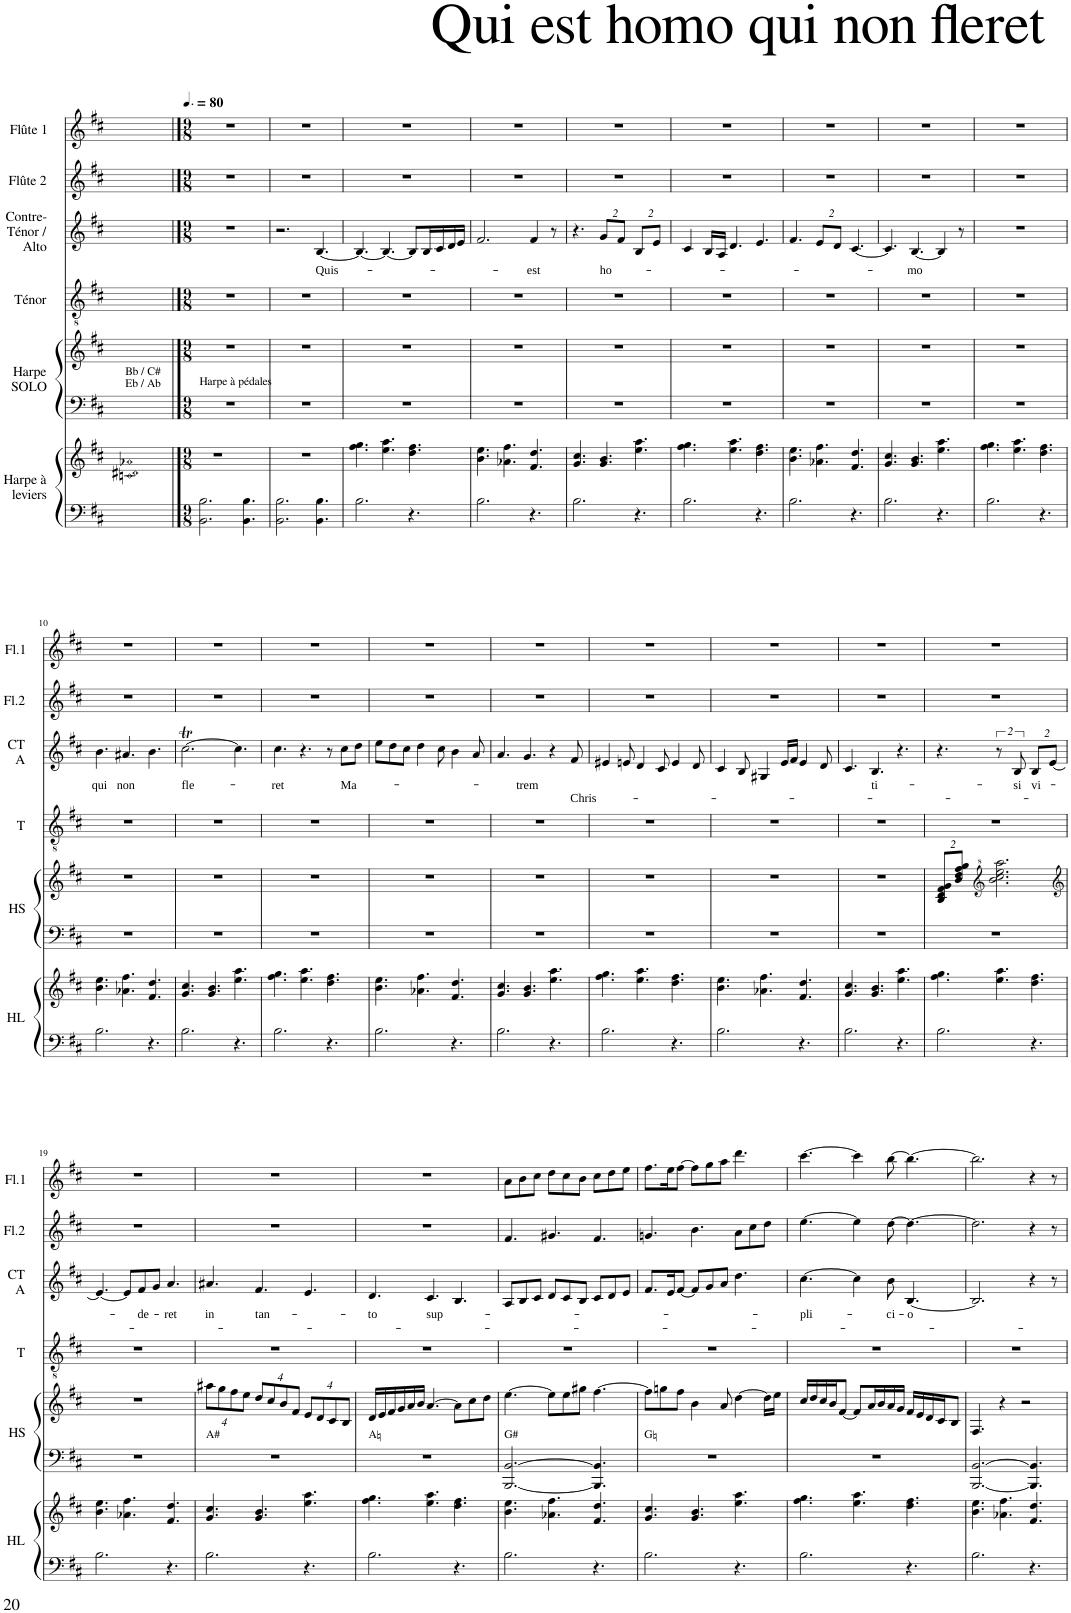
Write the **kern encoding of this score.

**kern	**kern	**kern	**kern	**kern	**kern	**text	**text	**kern	**kern
*part6	*part6	*part5	*part5	*part4	*part3	*part3	*part3	*part2	*part1
*staff8	*staff7	*staff6	*staff5	*staff4	*staff3	*staff3	*staff3	*staff2	*staff1
*I"Harpe à leviers	*	*I"Harpe  SOLO	*	*I"Ténor	*I"Contre- Ténor / Alto	*	*	*I"Flûte 2	*I"Flûte 1
*I'HL	*	*I'HS	*	*I'T	*I'CT A	*	*	*I'Fl.2	*I'Fl.1
!!LO:PB:g=z
*clefF4	*clefG2	*clefF4	*clefG2	*clefGv2	*clefG2	*	*	*clefG2	*clefG2
*k[f#c#]	*k[f#c#]	*k[f#c#]	*k[f#c#]	*k[f#c#]	*k[f#c#]	*	*	*k[f#c#]	*k[f#c#]
*M4/4	*M4/4	*M4/4	*M4/4	*M4/4	*M4/4	*	*	*M4/4	*M4/4
=	=	=	=	=	=	=	=	=	=
!	!	!LO:TX:a:t=Bb / C#	!	!	!	!	!	!	!
!	!	!LO:TX:a:t=Eb / Ab	!	!	!	!	!	!	!
!	!LO:N:n=1:head=open	!	!	!	!	!	!	!	!
!	!LO:N:n=2:head=open	!	!	!	!	!	!	!	!
!	!LO:N:n=3:head=open	!	!	!	!	!	!	!	!
1ryy	1cn 1d#X 1a-X	1ryy	1ryy	1ryy	1ryy	.	.	1ryy	1ryy
==1	==1	==1	==1	==1	==1	==1	==1	==1	==1
*M9/8	*M9/8	*M9/8	*M9/8	*M9/8	*M9/8	*	*	*M9/8	*M9/8
*	*	*	*	*	*	*	*	*	*MM120
!	!	!LO:TX:a:t=Harpe à pédales	!	!	!	!	!	!	!
2.BB\ 2.B\	8ryy	8%9r	8%9r	8%9r	8%9r	.	.	8%9r	8%9r
.	1r	.	.	.	.	.	.	.	.
4.BB\ 4.B\	.	.	.	.	.	.	.	.	.
=2	=2	=2	=2	=2	=2	=2	=2	=2	=2
2.BB\ 2.B\	8%9r	8%9r	8%9r	8%9r	2.r	.	.	8%9r	8%9r
!	!	!	!	!	!	!LO:LY:b	!	!	!
4.BB\ 4.B\	.	.	.	.	[4.B/	Quis-	.	.	.
=3	=3	=3	=3	=3	=3	=3	=3	=3	=3
2.B\	4.ff#\ 4.gg\	8%9r	8%9r	8%9r	4.B/_	.	.	8%9r	8%9r
.	4.ee\ 4.aa\	.	.	.	4.B/_	.	.	.	.
4.r	4.dd\ 4.ff#\	.	.	.	8B/L]	.	.	.	.
.	.	.	.	.	16B/L	.	.	.	.
.	.	.	.	.	16c#/	.	.	.	.
.	.	.	.	.	16d/	.	.	.	.
.	.	.	.	.	16e/JJ	.	.	.	.
=4	=4	=4	=4	=4	=4	=4	=4	=4	=4
2.B\	4.b\ 4.ee\	8%9r	8%9r	8%9r	2.f#/	.	.	8%9r	8%9r
.	4.a-X\ 4.ff#\	.	.	.	.	.	.	.	.
!	!	!	!	!	!	!LO:LY:b	!	!	!
4.r	4.f#/ 4.dd/	.	.	.	4f#/	-est	.	.	.
.	.	.	.	.	8r	.	.	.	.
=5	=5	=5	=5	=5	=5	=5	=5	=5	=5
2.B\	4.g/ 4.cc#/	8%9r	8%9r	8%9r	4.r	.	.	8%9r	8%9r
*	*	*	*	*	*Xbrackettup	*	*	*	*
!	!	!	!	!	!	!LO:LY:b	!	!	!
.	4.g/ 4.b/	.	.	.	16%3g/L	ho-	.	.	.
.	.	.	.	.	16%3f#/J	.	.	.	.
4.r	4.ee\ 4.aa\	.	.	.	16%3B/L	.	.	.	.
.	.	.	.	.	16%3e/J	.	.	.	.
=6	=6	=6	=6	=6	=6	=6	=6	=6	=6
!	!	!	!	!	!	!	!	!	!LO:TX:a:t=Qui est homo qui non fleret
2.B\	4.ff#\ 4.gg\	8%9r	8%9r	8%9r	4c#/	.	.	8%9r	8%9r
.	.	.	.	.	16B/LL	.	.	.	.
.	.	.	.	.	16A/JJ	.	.	.	.
.	4.ee\ 4.aa\	.	.	.	4.d/	.	.	.	.
4.r	4.dd\ 4.ff#\	.	.	.	4.e/	.	.	.	.
=7	=7	=7	=7	=7	=7	=7	=7	=7	=7
2.B\	4.b\ 4.ee\	8%9r	8%9r	8%9r	4.f#/	.	.	8%9r	8%9r
.	4.a-X\ 4.ff#\	.	.	.	16%3e/L	.	.	.	.
.	.	.	.	.	16%3d/J	.	.	.	.
4.r	4.f#/ 4.dd/	.	.	.	[4.c#/	.	.	.	.
=8	=8	=8	=8	=8	=8	=8	=8	=8	=8
2.B\	4.g/ 4.cc#/	8%9r	8%9r	8%9r	4.c#/]	.	.	8%9r	8%9r
!	!	!	!	!	!	!LO:LY:b	!	!	!
.	4.g/ 4.b/	.	.	.	[4.B/	-mo	.	.	.
4.r	4.ee\ 4.aa\	.	.	.	4B/]	.	.	.	.
.	.	.	.	.	8r	.	.	.	.
=9	=9	=9	=9	=9	=9	=9	=9	=9	=9
2.B\	4.ff#\ 4.gg\	8%9r	8%9r	8%9r	8%9r	.	.	8%9r	8%9r
.	4.ee\ 4.aa\	.	.	.	.	.	.	.	.
4.r	4.dd\ 4.ff#\	.	.	.	.	.	.	.	.
!!LO:LB:g=z
=10	=10	=10	=10	=10	=10	=10	=10	=10	=10
!	!	!	!	!	!	!LO:LY:b	!	!	!
2.B\	4.b\ 4.ee\	8%9r	8%9r	8%9r	4.b\	qui	.	8%9r	8%9r
!	!	!	!	!	!	!LO:LY:b	!	!	!
.	4.a-X\ 4.ff#\	.	.	.	4.a#X/	non	.	.	.
4.r	4.f#/ 4.dd/	.	.	.	4.b\	.	.	.	.
=11	=11	=11	=11	=11	=11	=11	=11	=11	=11
!	!	!	!	!	!	!LO:LY:b	!	!	!
2.B\	4.g/ 4.cc#/	8%9r	8%9r	8%9r	[2.cc#t\	fle-	.	8%9r	8%9r
.	4.g/ 4.b/	.	.	.	.	.	.	.	.
4.r	4.ee\ 4.aa\	.	.	.	4.cc#\]	.	.	.	.
=12	=12	=12	=12	=12	=12	=12	=12	=12	=12
!	!	!	!	!	!	!LO:LY:b	!	!	!
2.B\	4.ff#\ 4.gg\	8%9r	8%9r	8%9r	4.cc#\	-ret	.	8%9r	8%9r
.	4.ee\ 4.aa\	.	.	.	4.r	.	.	.	.
4.r	4.dd\ 4.ff#\	.	.	.	8r	.	.	.	.
!	!	!	!	!	!	!LO:LY:b	!	!	!
.	.	.	.	.	8cc#\L	Ma-	.	.	.
.	.	.	.	.	8dd\J	.	.	.	.
=13	=13	=13	=13	=13	=13	=13	=13	=13	=13
2.B\	4.b\ 4.ee\	8%9r	8%9r	8%9r	8ee\L	.	.	8%9r	8%9r
.	.	.	.	.	8dd\	.	.	.	.
.	.	.	.	.	8cc#\J	.	.	.	.
.	4.a-X\ 4.ff#\	.	.	.	4dd\	.	.	.	.
.	.	.	.	.	8cc#\	.	.	.	.
4.r	4.f#/ 4.dd/	.	.	.	4b\	.	.	.	.
.	.	.	.	.	8a/	.	.	.	.
=14	=14	=14	=14	=14	=14	=14	=14	=14	=14
2.B\	4.g/ 4.cc#/	8%9r	8%9r	8%9r	4.a/	.	.	8%9r	8%9r
!	!	!	!	!	!	!LO:LY:b	!	!	!
.	4.g/ 4.b/	.	.	.	4.g/	-trem	.	.	.
4.r	4.ee\ 4.aa\	.	.	.	4r	.	.	.	.
!	!	!	!	!	!	!	!LO:LY:b	!	!
.	.	.	.	.	8f#/	.	Chris-	.	.
=15	=15	=15	=15	=15	=15	=15	=15	=15	=15
2.B\	4.ff#\ 4.gg\	8%9r	8%9r	8%9r	4e#X/	.	.	8%9r	8%9r
.	.	.	.	.	8en/	.	.	.	.
.	4.ee\ 4.aa\	.	.	.	4d/	.	.	.	.
.	.	.	.	.	8c#/	.	.	.	.
4.r	4.dd\ 4.ff#\	.	.	.	4e/	.	.	.	.
.	.	.	.	.	8d/	.	.	.	.
=16	=16	=16	=16	=16	=16	=16	=16	=16	=16
2.B\	4.b\ 4.ee\	8%9r	8%9r	8%9r	4c#/	.	.	8%9r	8%9r
.	.	.	.	.	8B/	.	.	.	.
.	4.a-X\ 4.ff#\	.	.	.	4G#X/	.	.	.	.
.	.	.	.	.	16e/LL	.	.	.	.
.	.	.	.	.	16f#/JJ	.	.	.	.
4.r	4.f#/ 4.dd/	.	.	.	4e/	.	.	.	.
.	.	.	.	.	8d/	.	.	.	.
=17	=17	=17	=17	=17	=17	=17	=17	=17	=17
2.B\	4.g/ 4.cc#/	8%9r	8%9r	8%9r	4.c#/	.	.	8%9r	8%9r
!	!	!	!	!	!	!LO:LY:b	!	!	!
.	4.g/ 4.b/	.	.	.	4.B/	-ti-	.	.	.
4.r	4.ee\ 4.aa\	.	.	.	4.r	.	.	.	.
=18	=18	=18	=18	=18	=18	=18	=18	=18	=18
*	*	*	*Xbrackettup	*	*	*	*	*	*
2.B\	4.ff#\ 4.gg\	8%9r	16%3B/ 16%3d/ 16%3f#/ 16%3g/L	8%9r	4.r	.	.	8%9r	8%9r
.	.	.	16%3b/ 16%3dd/ 16%3ff#/ 16%3gg/J	.	.	.	.	.	.
*	*	*	*clefG^2	*	*	*	*	*	*
*	*	*	*	*	*brackettup	*	*	*	*
.	4.ee\ 4.aa\	.	2.bb\ 2.ccc#\ 2.eee\ 2.aaa\	.	16%3r	.	.	.	.
!	!	!	!	!	!	!LO:LY:b	!	!	!
.	.	.	.	.	16%3B/	-si	.	.	.
*	*	*	*	*	*Xbrackettup	*	*	*	*
!	!	!	!	!	!	!LO:LY:b	!	!	!
4.r	4.dd\ 4.ff#\	.	.	.	16%3B/L	vi-	.	.	.
.	.	.	.	.	[16%3e/J	.	.	.	.
!!LO:LB:g=z
=19	=19	=19	=19	=19	=19	=19	=19	=19	=19
*	*	*	*clefG2	*	*	*	*	*	*
2.B\	4.b\ 4.ee\	8%9r	8%9r	8%9r	4.e/_	.	.	8%9r	8%9r
.	4.a-X\ 4.ff#\	.	.	.	8e/L]	.	.	.	.
!	!	!	!	!	!	!LO:LY:b	!	!	!
.	.	.	.	.	8f#/	-de-	.	.	.
.	.	.	.	.	8g/J	.	.	.	.
!	!	!	!	!	!	!LO:LY:b	!	!	!
4.r	4.f#/ 4.dd/	.	.	.	4.a/	-ret	.	.	.
=20	=20	=20	=20	=20	=20	=20	=20	=20	=20
!	!	!LO:TX:a:t=A#	!	!	!	!	!	!	!
!	!	!	!	!	!	!LO:LY:b	!	!	!
2.B\	4.g/ 4.cc#/	8%9r	32%3aa#X\L	8%9r	4.a#X/	in	.	8%9r	8%9r
.	.	.	32%3gg\	.	.	.	.	.	.
.	.	.	32%3ff#\	.	.	.	.	.	.
.	.	.	32%3ee\J	.	.	.	.	.	.
!	!	!	!	!	!	!LO:LY:b	!	!	!
.	4.g/ 4.b/	.	32%3dd/L	.	4.f#/	tan-	.	.	.
.	.	.	32%3cc#/	.	.	.	.	.	.
.	.	.	32%3b/	.	.	.	.	.	.
.	.	.	32%3f#/J	.	.	.	.	.	.
4.r	4.ee\ 4.aa\	.	32%3e/L	.	4.e/	.	.	.	.
.	.	.	32%3d/	.	.	.	.	.	.
.	.	.	32%3c#/	.	.	.	.	.	.
.	.	.	32%3B/J	.	.	.	.	.	.
=21	=21	=21	=21	=21	=21	=21	=21	=21	=21
!	!	!LO:TX:a:t=A♮	!	!	!	!	!	!	!
!	!	!	!	!	!	!LO:LY:b	!	!	!
2.B\	4.ff#\ 4.gg\	8%9r	16d/LL	8%9r	4.d/	-to	.	8%9r	8%9r
.	.	.	16e/	.	.	.	.	.	.
.	.	.	16f#/	.	.	.	.	.	.
.	.	.	16g/	.	.	.	.	.	.
.	.	.	16a/	.	.	.	.	.	.
.	.	.	16b/JJ	.	.	.	.	.	.
!	!	!	!	!	!	!LO:LY:b	!	!	!
.	4.ee\ 4.aa\	.	[4.a/	.	4.c#/	sup-	.	.	.
4.r	4.dd\ 4.ff#\	.	8a\L]	.	4.B/	.	.	.	.
.	.	.	8cc#\	.	.	.	.	.	.
.	.	.	8dd\J	.	.	.	.	.	.
=22	=22	=22	=22	=22	=22	=22	=22	=22	=22
!	!	!LO:TX:a:t=G#	!	!	!	!	!	!	!
2.B\	4.b\ 4.ee\	[2.BBB/ [2.BB/	[4.ee\	8%9r	8A/L	.	.	4.f#/	8a\L
.	.	.	.	.	8B/	.	.	.	8b\
.	.	.	.	.	8c#/J	.	.	.	8cc#\J
.	4.a-X\ 4.ff#\	.	8ee\L]	.	8d/L	.	.	4.g#X/	8dd\L
.	.	.	8ee\	.	8c#/	.	.	.	8cc#\
.	.	.	8gg#X\J	.	8B/J	.	.	.	8b\J
4.r	4.f#/ 4.dd/	4.BBB/] 4.BB/]	[4.ff#\	.	8c#/L	.	.	4.f#/	8cc#\L
.	.	.	.	.	8d/	.	.	.	8dd\
.	.	.	.	.	8e/J	.	.	.	8ee\J
=23	=23	=23	=23	=23	=23	=23	=23	=23	=23
!	!	!LO:TX:a:t=G♮	!	!	!	!	!	!	!
2.B\	4.g/ 4.cc#/	8%9r	8ff#\L]	8%9r	8.f#/L	.	.	4.gn/	8.ff#\L
.	.	.	8ggn\	.	.	.	.	.	.
.	.	.	.	.	16e/K	.	.	.	16ee\K
.	.	.	8ff#\J	.	[8f#/J	.	.	.	[8ff#\J
.	4.g/ 4.b/	.	4b\	.	8f#/L]	.	.	4.b\	8ff#\L]
.	.	.	.	.	8g/	.	.	.	8gg\
.	.	.	8a/	.	8a/J	.	.	.	8aa\J
4.r	4.ee\ 4.aa\	.	[4dd\	.	4.dd\	.	.	8a\L	4.ddd\
.	.	.	.	.	.	.	.	8cc#\	.
.	.	.	16dd\LL]	.	.	.	.	8dd\J	.
.	.	.	16ee\JJ	.	.	.	.	.	.
=24	=24	=24	=24	=24	=24	=24	=24	=24	=24
!	!	!	!	!	!	!LO:LY:b	!	!	!
2.B\	4.ff#\ 4.gg\	8%9r	16cc#/LL	8%9r	[4.cc#\	pli-	.	[4.ee\	[4.ccc#\
.	.	.	16dd/	.	.	.	.	.	.
.	.	.	16cc#/	.	.	.	.	.	.
.	.	.	16b/J	.	.	.	.	.	.
.	.	.	[8f#/J	.	.	.	.	.	.
.	4.ee\ 4.aa\	.	8f#/L]	.	4cc#\]	.	.	4ee\]	4ccc#\]
.	.	.	16a/L	.	.	.	.	.	.
.	.	.	16b/	.	.	.	.	.	.
!	!	!	!	!	!	!LO:LY:b	!	!	!
.	.	.	16a/	.	8b\	-ci-	.	[8dd\	[8bb\
.	.	.	16g/JJ	.	.	.	.	.	.
!	!	!	!	!	!	!LO:LY:b	!	!	!
4.r	4.dd\ 4.ff#\	.	16f#/LL	.	[4.B/	-o	.	4.dd\_	4.bb\_
.	.	.	16e/	.	.	.	.	.	.
.	.	.	16d/	.	.	.	.	.	.
.	.	.	16c#/J	.	.	.	.	.	.
.	.	.	8B/J	.	.	.	.	.	.
=25	=25	=25	=25	=25	=25	=25	=25	=25	=25
2.B\	4.b\ 4.ee\	[2.BBB/ [2.BB/	4.F#/	8%9r	2.B/]	.	.	2.dd\]	2.bb\]
.	4.a-X\ 4.ff#\	.	4r	.	.	.	.	.	.
.	.	.	2r	.	.	.	.	.	.
4.r	4.f#/ 4.dd/	4.BBB/] 4.BB/]	.	.	4r	.	.	4r	4r
.	.	.	.	.	8r	.	.	8r	8r
=	=	=	=	=	=	=	=	=	=
*-	*-	*-	*-	*-	*-	*-	*-	*-	*-
